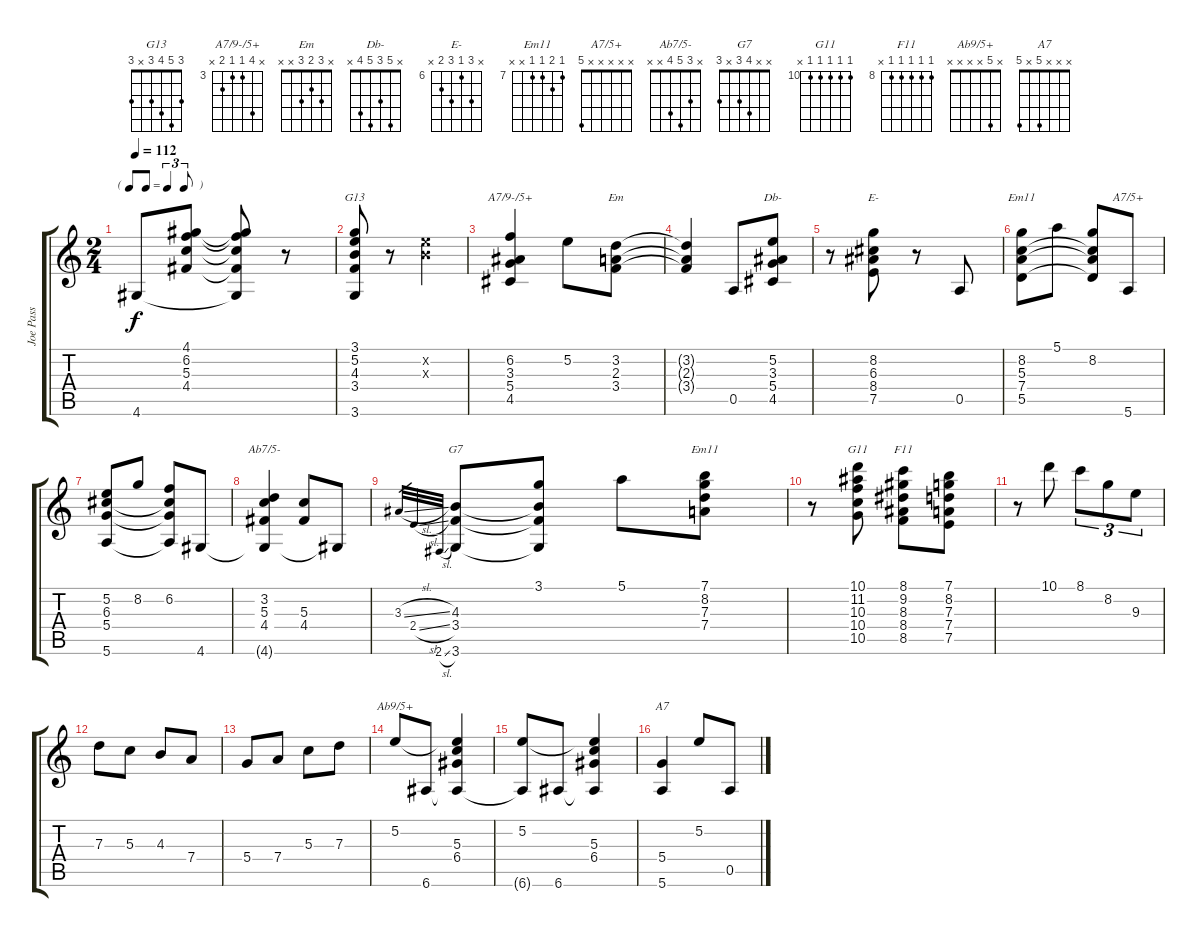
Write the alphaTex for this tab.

\track ("Joe Pass" "Joe Pass") {instrument acousticguitarnylon}
\staff {score tabs}
\tuning (E4 B3 G3 D3 A2 E2) {hide}
\chord ("G13" 3 5 4 3 x 3)
\chord ("A7/9-/5+" x 6 3 3 4 x) {firstfret 3}
\chord ("Em" x 3 2 3 x x)
\chord ("Db-" x 5 3 5 4 x)
\chord ("E-" x 8 6 8 7 x) {firstfret 6}
\chord ("Em11" x 8 5 7 x x) {firstfret 5}
\chord ("A7/5+" x x x x x 5)
\chord ("Ab7/5-" x 3 5 4 x x)
\chord ("G7" x x 4 3 x 3)
\chord ("Em11" 7 8 7 7 x x) {firstfret 7}
\chord ("G11" 10 10 10 10 10 x) {firstfret 10}
\chord ("F11" 8 8 8 8 8 x) {firstfret 8}
\chord ("Ab9/5+" x 5 x x x x)
\chord ("A7" x x x 5 x 5)
\ts (2 4)
\tf triplet8th
\tempo 112
\clef g2
\ks c
4.6{t}.8{dy f} (4.1 6.2 5.3 4.4).8 (4.1{t} 6.2{t} 5.3{t} 4.4{t} 4.6{t}).8 r.8 |
(3.1 5.2 4.3 3.4 3.6).8{ch "G13"} r.8 (5.2{x} 4.3{x}).4 |
(6.2 3.3 5.4 4.5).4{ch "A7/9-/5+"} 5.2.8 (3.2 2.3 3.4).8{ch "Em"} |
(3.2{t} 2.3{t} 3.4{t}).4 0.5.8 (5.2 3.3 5.4 4.5).8{ch "Db-"} |
r.8 (8.2 6.3 8.4 7.5).8{ch "E-"} r.8 0.5.8 |
(8.2 5.3 7.4 5.5).8{ch "Em11"} 5.1.8 (8.2 5.3{t} 7.4{t} 5.5{t}).8 5.6.8{ch "A7/5+"} |
(5.2 6.3 5.4 5.6).8 8.2.8 (6.2 6.3{t} 5.4{t} 5.6{t}).8 4.6.8 |
(3.2 5.3 4.4 4.6{t}).4{ch "Ab7/5-"} (5.3 4.4).8 4.6{t}.8 |
3.3{sl}.32{gr} 2.4{sl}.32{gr} 2.6{sl}.32{gr} (4.3 3.4 3.6).8{ch "G7"} (3.1 4.3{t} 3.4{t} 3.6{t}).8 5.1.8 (7.1 8.2 7.3 7.4).8{ch "Em11"} |
r.8 (10.1 11.2 10.3 10.4 10.5).8{ch "G11"} (8.1 9.2 8.3 8.4 8.5).8{ch "F11"} (7.1 8.2 7.3 7.4 7.5).8 |
r.8 10.1.8 8.1.8{tu (3 2)} 8.2.8{tu (3 2)} 9.3.8{tu (3 2)} |
7.3.8 5.3.8 4.3.8 7.4.8 |
5.4.8 7.4.8 5.3.8 7.3.8 |
5.2.8{ch "Ab9/5+"} 6.6.8 (5.2{t} 5.3 6.4 6.6{t}).4 |
(5.2 6.6{t}).8 6.6.8 (5.2{t} 5.3 6.4 6.6{t}).4 |
(5.4 5.6).4{ch "A7"} 5.2.8 0.5.8
